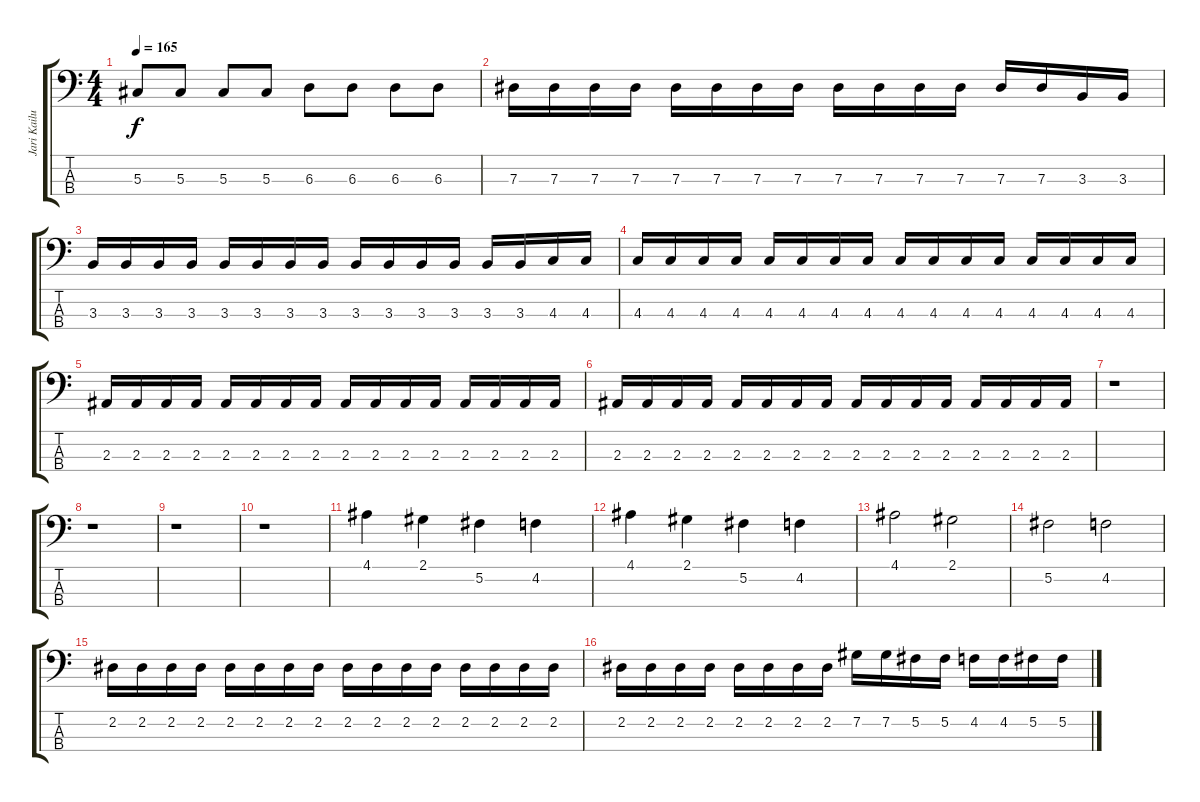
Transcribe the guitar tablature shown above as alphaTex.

\track ("Jari Kailunannen" "Jari Kailu") {instrument electricbassfinger}
\staff {score tabs}
\tuning (Gb2 Db2 Ab1 Eb1) {hide}
\ts (4 4)
\tempo 165
\clef f4
\ks c
5.3.8{dy f} 5.3.8 5.3.8 5.3.8 6.3.8 6.3.8 6.3.8 6.3.8 |
7.3.16 7.3.16 7.3.16 7.3.16 7.3.16 7.3.16 7.3.16 7.3.16 7.3.16 7.3.16 7.3.16 7.3.16 7.3.16 7.3.16 3.3.16 3.3.16 |
3.3.16 3.3.16 3.3.16 3.3.16 3.3.16 3.3.16 3.3.16 3.3.16 3.3.16 3.3.16 3.3.16 3.3.16 3.3.16 3.3.16 4.3.16 4.3.16 |
4.3.16 4.3.16 4.3.16 4.3.16 4.3.16 4.3.16 4.3.16 4.3.16 4.3.16 4.3.16 4.3.16 4.3.16 4.3.16 4.3.16 4.3.16 4.3.16 |
2.3.16 2.3.16 2.3.16 2.3.16 2.3.16 2.3.16 2.3.16 2.3.16 2.3.16 2.3.16 2.3.16 2.3.16 2.3.16 2.3.16 2.3.16 2.3.16 |
2.3.16 2.3.16 2.3.16 2.3.16 2.3.16 2.3.16 2.3.16 2.3.16 2.3.16 2.3.16 2.3.16 2.3.16 2.3.16 2.3.16 2.3.16 2.3.16 |
r.1 |
r.1 |
r.1 |
r.1 |
4.1.4 2.1.4 5.2.4 4.2.4 |
4.1.4 2.1.4 5.2.4 4.2.4 |
4.1.2 2.1.2 |
5.2.2 4.2.2 |
2.2.16 2.2.16 2.2.16 2.2.16 2.2.16 2.2.16 2.2.16 2.2.16 2.2.16 2.2.16 2.2.16 2.2.16 2.2.16 2.2.16 2.2.16 2.2.16 |
2.2.16 2.2.16 2.2.16 2.2.16 2.2.16 2.2.16 2.2.16 2.2.16 7.2.16 7.2.16 5.2.16 5.2.16 4.2.16 4.2.16 5.2.16 5.2.16
